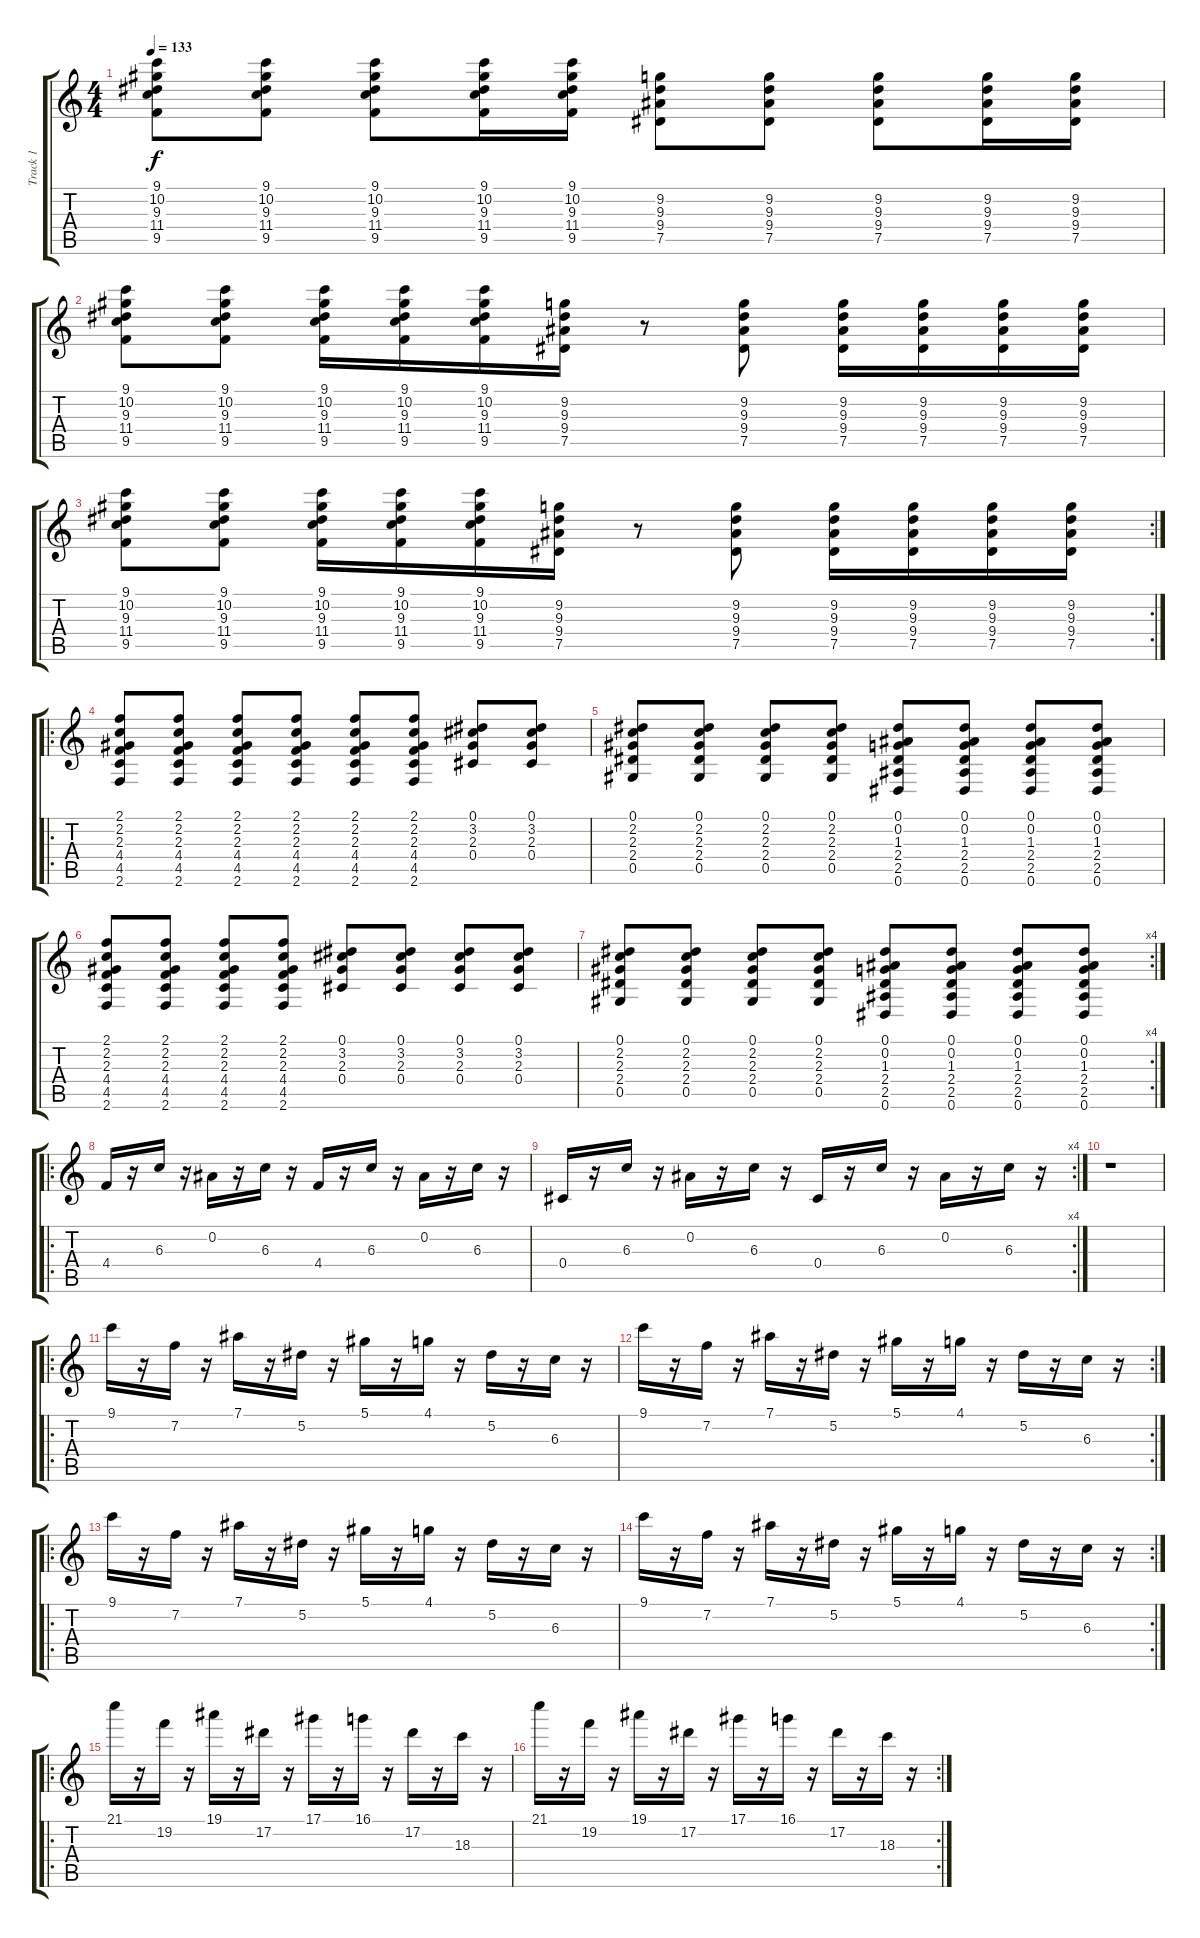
\track ("Track 1" "Track 1") {instrument acousticguitarsteel}
\staff {score tabs}
\tuning (Eb4 Bb3 Gb3 Db3 Ab2 Eb2) {hide}
\ts (4 4)
\tempo 133
\clef g2
\ks c
(9.1 10.2 9.3 11.4 9.5).8{dy f} (9.1 10.2 9.3 11.4 9.5).8 (9.1 10.2 9.3 11.4 9.5).8 (9.1 10.2 9.3 11.4 9.5).16 (9.1 10.2 9.3 11.4 9.5).16 (9.2 9.3 9.4 7.5).8 (9.2 9.3 9.4 7.5).8 (9.2 9.3 9.4 7.5).8 (9.2 9.3 9.4 7.5).16 (9.2 9.3 9.4 7.5).16 |
(9.1 10.2 9.3 11.4 9.5).8 (9.1 10.2 9.3 11.4 9.5).8 (9.1 10.2 9.3 11.4 9.5).16 (9.1 10.2 9.3 11.4 9.5).16 (9.1 10.2 9.3 11.4 9.5).16 (9.2 9.3 9.4 7.5).16 r.8 (9.2 9.3 9.4 7.5).8 (9.2 9.3 9.4 7.5).16 (9.2 9.3 9.4 7.5).16 (9.2 9.3 9.4 7.5).16 (9.2 9.3 9.4 7.5).16 |
\rc 2
(9.1 10.2 9.3 11.4 9.5).8 (9.1 10.2 9.3 11.4 9.5).8 (9.1 10.2 9.3 11.4 9.5).16 (9.1 10.2 9.3 11.4 9.5).16 (9.1 10.2 9.3 11.4 9.5).16 (9.2 9.3 9.4 7.5).16 r.8 (9.2 9.3 9.4 7.5).8 (9.2 9.3 9.4 7.5).16 (9.2 9.3 9.4 7.5).16 (9.2 9.3 9.4 7.5).16 (9.2 9.3 9.4 7.5).16 |
\ro
(2.1 2.2 2.3 4.4 4.5 2.6).8 (2.1 2.2 2.3 4.4 4.5 2.6).8 (2.1 2.2 2.3 4.4 4.5 2.6).8 (2.1 2.2 2.3 4.4 4.5 2.6).8 (2.1 2.2 2.3 4.4 4.5 2.6).8 (2.1 2.2 2.3 4.4 4.5 2.6).8 (0.1 3.2 2.3 0.4).8 (0.1 3.2 2.3 0.4).8 |
(0.1 2.2 2.3 2.4 0.5).8 (0.1 2.2 2.3 2.4 0.5).8 (0.1 2.2 2.3 2.4 0.5).8 (0.1 2.2 2.3 2.4 0.5).8 (0.1 0.2 1.3 2.4 2.5 0.6).8 (0.1 0.2 1.3 2.4 2.5 0.6).8 (0.1 0.2 1.3 2.4 2.5 0.6).8 (0.1 0.2 1.3 2.4 2.5 0.6).8 |
(2.1 2.2 2.3 4.4 4.5 2.6).8 (2.1 2.2 2.3 4.4 4.5 2.6).8 (2.1 2.2 2.3 4.4 4.5 2.6).8 (2.1 2.2 2.3 4.4 4.5 2.6).8 (0.1 3.2 2.3 0.4).8 (0.1 3.2 2.3 0.4).8 (0.1 3.2 2.3 0.4).8 (0.1 3.2 2.3 0.4).8 |
\rc 4
(0.1 2.2 2.3 2.4 0.5).8 (0.1 2.2 2.3 2.4 0.5).8 (0.1 2.2 2.3 2.4 0.5).8 (0.1 2.2 2.3 2.4 0.5).8 (0.1 0.2 1.3 2.4 2.5 0.6).8 (0.1 0.2 1.3 2.4 2.5 0.6).8 (0.1 0.2 1.3 2.4 2.5 0.6).8 (0.1 0.2 1.3 2.4 2.5 0.6).8 |
\ro
4.4.16 r.16 6.3.16 r.16 0.2.16 r.16 6.3.16 r.16 4.4.16 r.16 6.3.16 r.16 0.2.16 r.16 6.3.16 r.16 |
\rc 4
0.4.16 r.16 6.3.16 r.16 0.2.16 r.16 6.3.16 r.16 0.4.16 r.16 6.3.16 r.16 0.2.16 r.16 6.3.16 r.16 |
r.1 |
\ro
9.1.16 r.16 7.2.16 r.16 7.1.16 r.16 5.2.16 r.16 5.1.16 r.16 4.1.16 r.16 5.2.16 r.16 6.3.16 r.16 |
\rc 2
9.1.16 r.16 7.2.16 r.16 7.1.16 r.16 5.2.16 r.16 5.1.16 r.16 4.1.16 r.16 5.2.16 r.16 6.3.16 r.16 |
\ro
9.1.16 r.16 7.2.16 r.16 7.1.16 r.16 5.2.16 r.16 5.1.16 r.16 4.1.16 r.16 5.2.16 r.16 6.3.16 r.16 |
\rc 2
9.1.16 r.16 7.2.16 r.16 7.1.16 r.16 5.2.16 r.16 5.1.16 r.16 4.1.16 r.16 5.2.16 r.16 6.3.16 r.16 |
\ro
21.1.16 r.16 19.2.16 r.16 19.1.16 r.16 17.2.16 r.16 17.1.16 r.16 16.1.16 r.16 17.2.16 r.16 18.3.16 r.16 |
\rc 2
21.1.16 r.16 19.2.16 r.16 19.1.16 r.16 17.2.16 r.16 17.1.16 r.16 16.1.16 r.16 17.2.16 r.16 18.3.16 r.16
